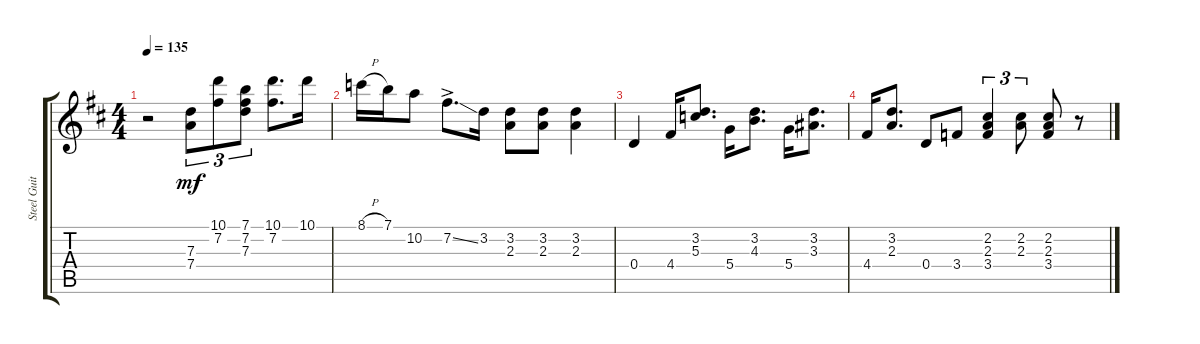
\track ("Steel Guitar" "Steel Guit") {instrument acousticguitarsteel}
\staff {score tabs}
\tuning (E4 B3 G3 D3 A2 D2) {hide}
\ts (4 4)
\tempo 135
\clef g2
\ks d
r.2{dy mf} (7.3 7.4).8{tu (3 2)} (10.1 7.2).8{tu (3 2)} (7.1 7.2 7.3).8{tu (3 2)} (10.1 7.2).8{d} 10.1.16 |
8.1{h}.16 7.1.16 10.2.8 7.2{ss ac}.8{d} 3.2.16 (3.2 2.3).8 (3.2 2.3).8 (3.2 2.3).4 |
0.4.4 4.4.16 (3.2 5.3).8{d} 5.4.16 (3.2 4.3).8{d} 5.4.16 (3.2 3.3).8{d} |
4.4.16 (3.2 2.3).8{d} 0.4.8 3.4.8 (2.2 2.3 3.4).4{tu (3 2)} (2.2 2.3).8{tu (3 2)} (2.2 2.3 3.4).8 r.8
